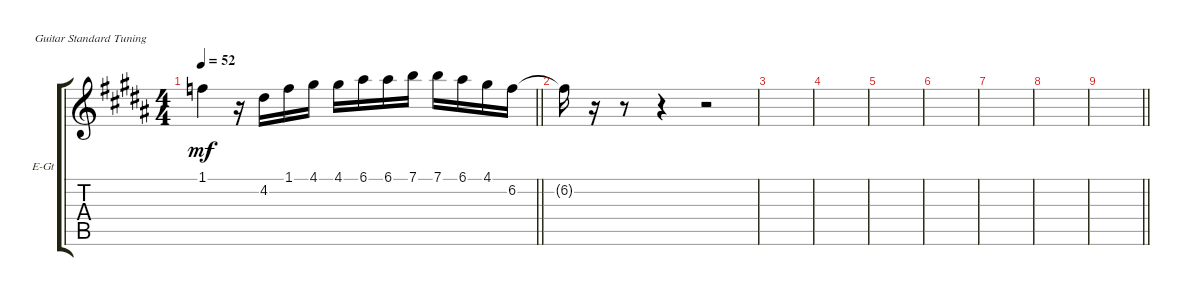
\bracketExtendMode groupsimilarinstruments
\firstSystemTrackNameOrientation horizontal
\otherSystemsTrackNameOrientation horizontal
\track ("Seconde Haunting Flute" "E-Gt") {instrument electricguitarclean}
\staff {score tabs}
\tuning (E4 B3 G3 D3 A2 E2)
\ts (4 4)
\tempo 52
\clef g2
\barLineRight lightlight
\ks g#minor
1.1.4{dy mf} r.16 4.2.16 1.1.16 4.1.16 4.1.16 6.1.16 6.1.16 7.1.16 7.1.16 6.1.16 4.1.16 6.2.16 |
6.2{t}.16 r.16 r.8 r.4 r.2 |
|
|
|
|
|
|
\barLineRight lightlight
